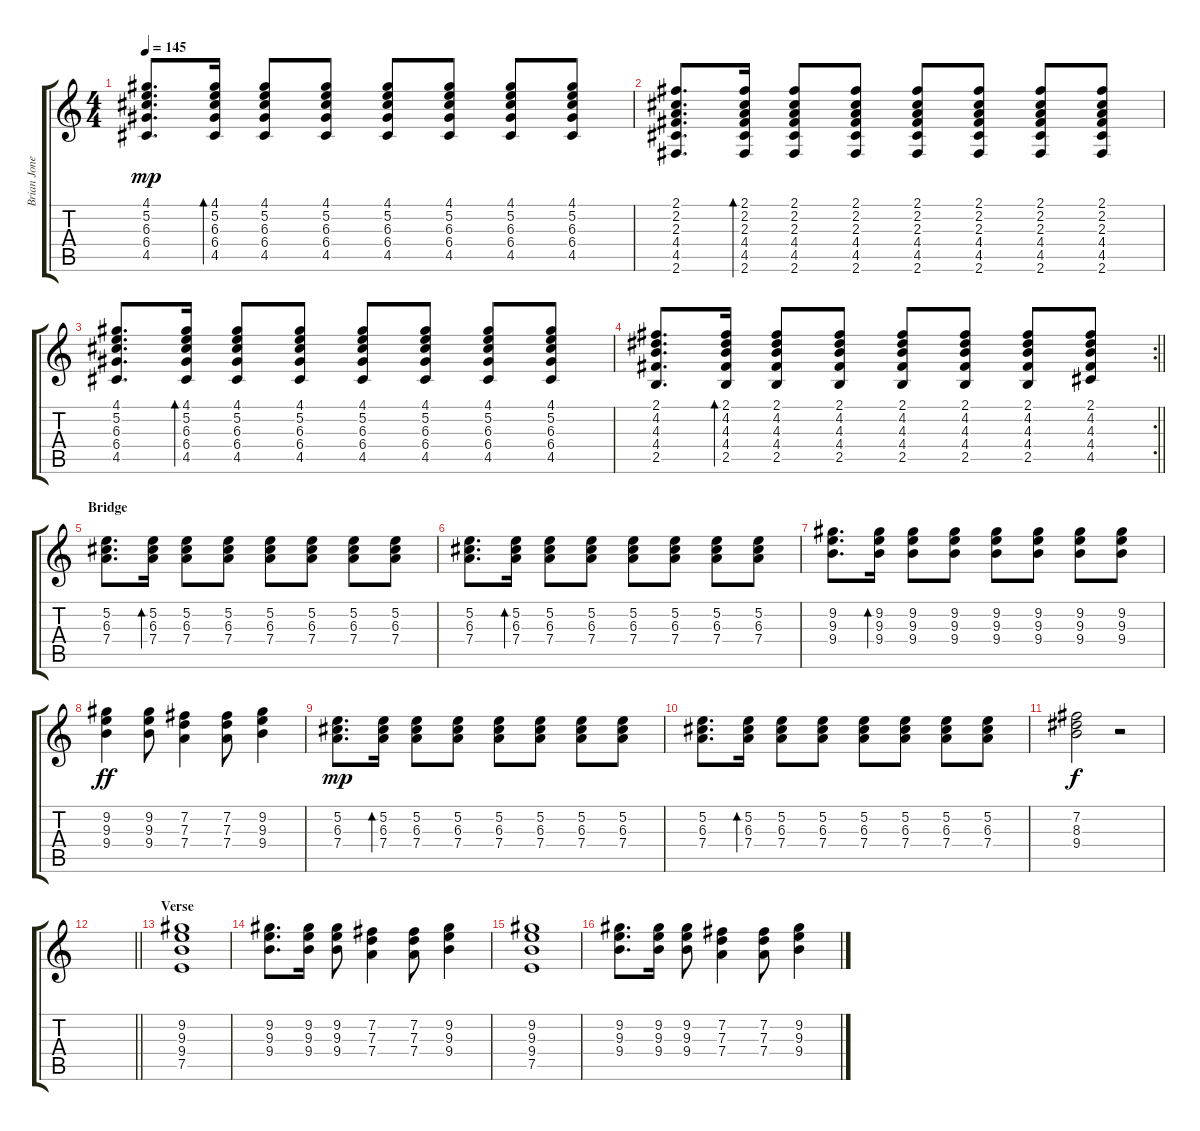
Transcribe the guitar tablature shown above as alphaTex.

\track ("Brian Jones" "Brian Jone") {instrument electricguitarclean}
\staff {score tabs}
\tuning (E4 B3 G3 D3 A2 E2) {hide}
\ts (4 4)
\tempo 145
\clef g2
\ks c
(4.1 5.2 6.3 6.4 4.5).8{d dy mp} (4.1 5.2 6.3 6.4 4.5).16{bd 30} (4.1 5.2 6.3 6.4 4.5).8 (4.1 5.2 6.3 6.4 4.5).8 (4.1 5.2 6.3 6.4 4.5).8 (4.1 5.2 6.3 6.4 4.5).8 (4.1 5.2 6.3 6.4 4.5).8 (4.1 5.2 6.3 6.4 4.5).8 |
(2.1 2.2 2.3 4.4 4.5 2.6).8{d} (2.1 2.2 2.3 4.4 4.5 2.6).16{bd 30} (2.1 2.2 2.3 4.4 4.5 2.6).8 (2.1 2.2 2.3 4.4 4.5 2.6).8 (2.1 2.2 2.3 4.4 4.5 2.6).8 (2.1 2.2 2.3 4.4 4.5 2.6).8 (2.1 2.2 2.3 4.4 4.5 2.6).8 (2.1 2.2 2.3 4.4 4.5 2.6).8 |
(4.1 5.2 6.3 6.4 4.5).8{d} (4.1 5.2 6.3 6.4 4.5).16{bd 30} (4.1 5.2 6.3 6.4 4.5).8 (4.1 5.2 6.3 6.4 4.5).8 (4.1 5.2 6.3 6.4 4.5).8 (4.1 5.2 6.3 6.4 4.5).8 (4.1 5.2 6.3 6.4 4.5).8 (4.1 5.2 6.3 6.4 4.5).8 |
\rc 2
\barLineRight lightlight
(2.1 4.2 4.3 4.4 2.5).8{d} (2.1 4.2 4.3 4.4 2.5).16{bd 30} (2.1 4.2 4.3 4.4 2.5).8 (2.1 4.2 4.3 4.4 2.5).8 (2.1 4.2 4.3 4.4 2.5).8 (2.1 4.2 4.3 4.4 2.5).8 (2.1 4.2 4.3 4.4 2.5).8 (2.1 4.2 4.3 4.4 4.5).8 |
\section ("" "Bridge")
(5.2 6.3 7.4).8{d} (5.2 6.3 7.4).16{bd 30} (5.2 6.3 7.4).8 (5.2 6.3 7.4).8 (5.2 6.3 7.4).8 (5.2 6.3 7.4).8 (5.2 6.3 7.4).8 (5.2 6.3 7.4).8 |
(5.2 6.3 7.4).8{d} (5.2 6.3 7.4).16{bd 30} (5.2 6.3 7.4).8 (5.2 6.3 7.4).8 (5.2 6.3 7.4).8 (5.2 6.3 7.4).8 (5.2 6.3 7.4).8 (5.2 6.3 7.4).8 |
(9.2 9.3 9.4).8{d} (9.2 9.3 9.4).16{bd 30} (9.2 9.3 9.4).8 (9.2 9.3 9.4).8 (9.2 9.3 9.4).8 (9.2 9.3 9.4).8 (9.2 9.3 9.4).8 (9.2 9.3 9.4).8 |
(9.2 9.3 9.4).4{dy ff} (9.2 9.3 9.4).8 (7.2 7.3 7.4).4 (7.2 7.3 7.4).8 (9.2 9.3 9.4).4 |
(5.2 6.3 7.4).8{d dy mp} (5.2 6.3 7.4).16{bd 30} (5.2 6.3 7.4).8 (5.2 6.3 7.4).8 (5.2 6.3 7.4).8 (5.2 6.3 7.4).8 (5.2 6.3 7.4).8 (5.2 6.3 7.4).8 |
(5.2 6.3 7.4).8{d} (5.2 6.3 7.4).16{bd 30} (5.2 6.3 7.4).8 (5.2 6.3 7.4).8 (5.2 6.3 7.4).8 (5.2 6.3 7.4).8 (5.2 6.3 7.4).8 (5.2 6.3 7.4).8 |
(7.2 8.3 9.4).2{dy f} r.2 |
\barLineRight lightlight
|
\section ("" "Verse")
(9.2 9.3 9.4 7.5).1 |
(9.2 9.3 9.4).8{d} (9.2 9.3 9.4).16 (9.2 9.3 9.4).8 (7.2 7.3 7.4).4 (7.2 7.3 7.4).8 (9.2 9.3 9.4).4 |
(9.2 9.3 9.4 7.5).1 |
(9.2 9.3 9.4).8{d} (9.2 9.3 9.4).16 (9.2 9.3 9.4).8 (7.2 7.3 7.4).4 (7.2 7.3 7.4).8 (9.2 9.3 9.4).4
